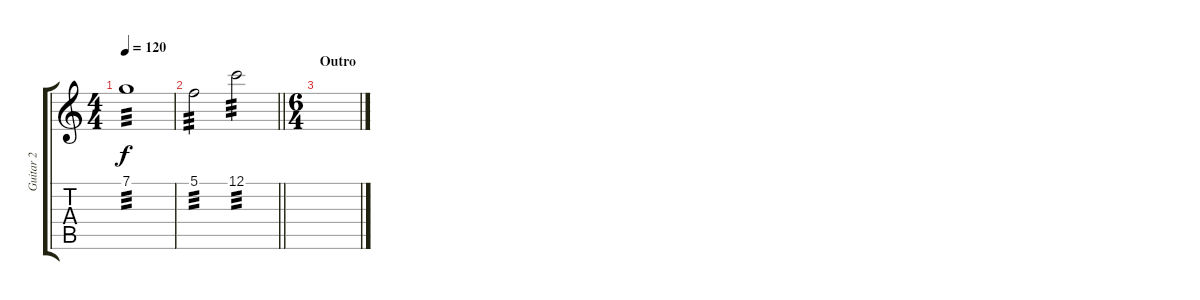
\track ("Guitar 2" "Guitar 2") {instrument distortionguitar}
\staff {score tabs}
\tuning (C4 G3 Eb3 Bb2 F2 C2) {hide}
\ts (4 4)
\tempo 120
\clef g2
\ks c
7.1.1{tp 3 dy f} |
\barLineRight lightlight
5.1.2{tp 3} 12.1.2{tp 3} |
\ts (6 4)
\section ("" "Outro")
